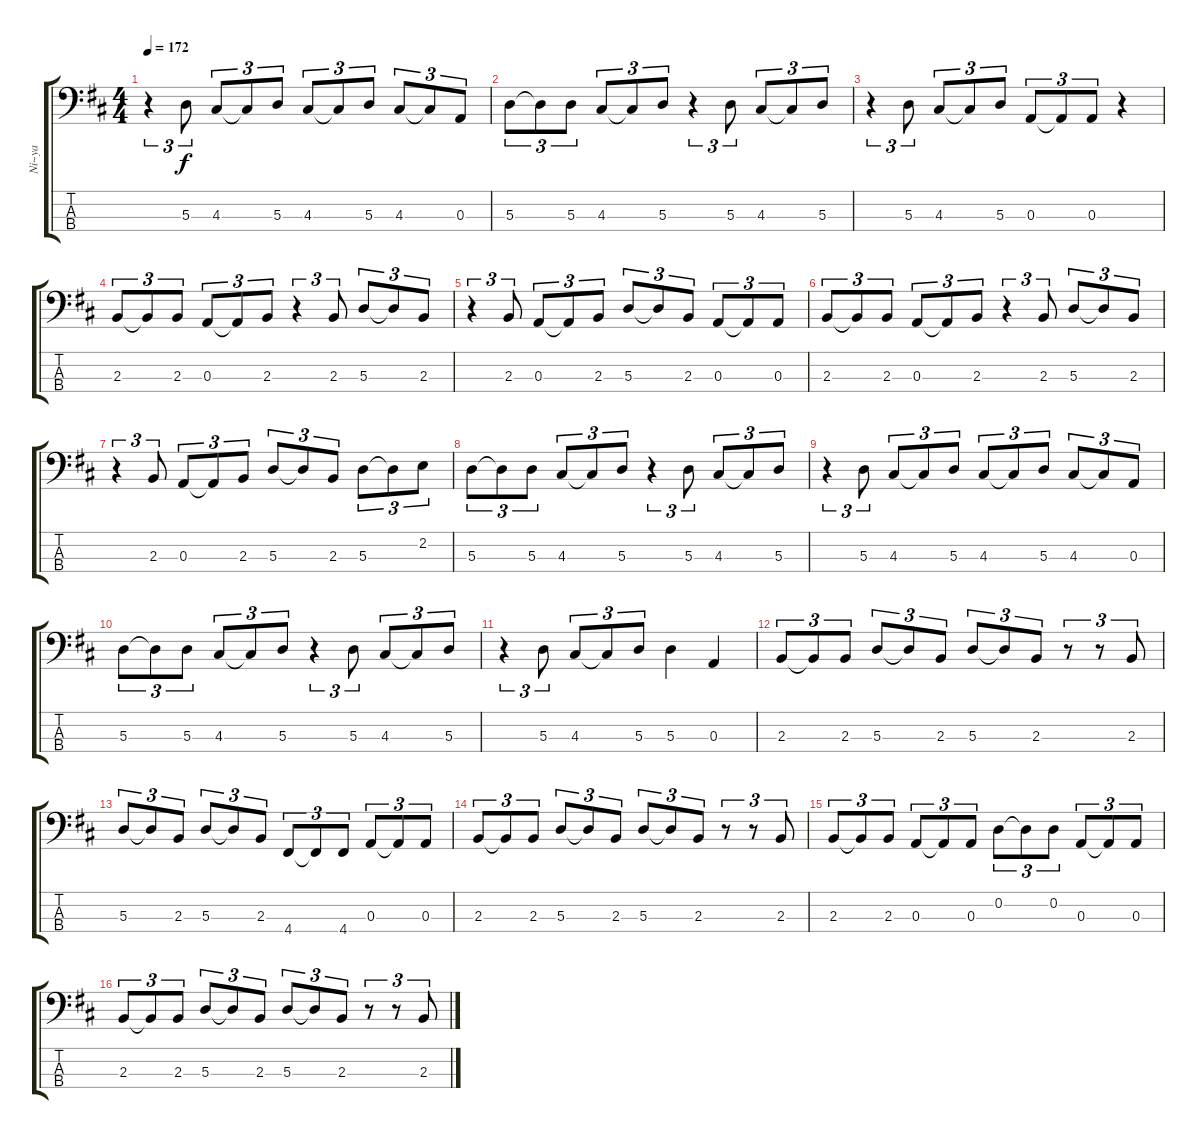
\track ("Ni~ya" "Ni~ya") {instrument electricbasspick}
\staff {score tabs}
\tuning (G2 D2 A1 D1) {hide}
\ts (4 4)
\tempo 172
\clef f4
\ks bminor
r.4{tu (3 2) dy f} 5.3.8{tu (3 2)} 4.3.8{tu (3 2)} 4.3{t}.8{tu (3 2)} 5.3.8{tu (3 2)} 4.3.8{tu (3 2)} 4.3{t}.8{tu (3 2)} 5.3.8{tu (3 2)} 4.3.8{tu (3 2)} 4.3{t}.8{tu (3 2)} 0.3.8{tu (3 2)} |
5.3.8{tu (3 2)} 5.3{t}.8{tu (3 2)} 5.3.8{tu (3 2)} 4.3.8{tu (3 2)} 4.3{t}.8{tu (3 2)} 5.3.8{tu (3 2)} r.4{tu (3 2)} 5.3.8{tu (3 2)} 4.3.8{tu (3 2)} 4.3{t}.8{tu (3 2)} 5.3.8{tu (3 2)} |
r.4{tu (3 2)} 5.3.8{tu (3 2)} 4.3.8{tu (3 2)} 4.3{t}.8{tu (3 2)} 5.3.8{tu (3 2)} 0.3.8{tu (3 2)} 0.3{t}.8{tu (3 2)} 0.3.8{tu (3 2)} r.4 |
2.3.8{tu (3 2)} 2.3{t}.8{tu (3 2)} 2.3.8{tu (3 2)} 0.3.8{tu (3 2)} 0.3{t}.8{tu (3 2)} 2.3.8{tu (3 2)} r.4{tu (3 2)} 2.3.8{tu (3 2)} 5.3.8{tu (3 2)} 5.3{t}.8{tu (3 2)} 2.3.8{tu (3 2)} |
r.4{tu (3 2)} 2.3.8{tu (3 2)} 0.3.8{tu (3 2)} 0.3{t}.8{tu (3 2)} 2.3.8{tu (3 2)} 5.3.8{tu (3 2)} 5.3{t}.8{tu (3 2)} 2.3.8{tu (3 2)} 0.3.8{tu (3 2)} 0.3{t}.8{tu (3 2)} 0.3.8{tu (3 2)} |
2.3.8{tu (3 2)} 2.3{t}.8{tu (3 2)} 2.3.8{tu (3 2)} 0.3.8{tu (3 2)} 0.3{t}.8{tu (3 2)} 2.3.8{tu (3 2)} r.4{tu (3 2)} 2.3.8{tu (3 2)} 5.3.8{tu (3 2)} 5.3{t}.8{tu (3 2)} 2.3.8{tu (3 2)} |
r.4{tu (3 2)} 2.3.8{tu (3 2)} 0.3.8{tu (3 2)} 0.3{t}.8{tu (3 2)} 2.3.8{tu (3 2)} 5.3.8{tu (3 2)} 5.3{t}.8{tu (3 2)} 2.3.8{tu (3 2)} 5.3.8{tu (3 2)} 5.3{t}.8{tu (3 2)} 2.2.8{tu (3 2)} |
5.3.8{tu (3 2)} 5.3{t}.8{tu (3 2)} 5.3.8{tu (3 2)} 4.3.8{tu (3 2)} 4.3{t}.8{tu (3 2)} 5.3.8{tu (3 2)} r.4{tu (3 2)} 5.3.8{tu (3 2)} 4.3.8{tu (3 2)} 4.3{t}.8{tu (3 2)} 5.3.8{tu (3 2)} |
r.4{tu (3 2)} 5.3.8{tu (3 2)} 4.3.8{tu (3 2)} 4.3{t}.8{tu (3 2)} 5.3.8{tu (3 2)} 4.3.8{tu (3 2)} 4.3{t}.8{tu (3 2)} 5.3.8{tu (3 2)} 4.3.8{tu (3 2)} 4.3{t}.8{tu (3 2)} 0.3.8{tu (3 2)} |
5.3.8{tu (3 2)} 5.3{t}.8{tu (3 2)} 5.3.8{tu (3 2)} 4.3.8{tu (3 2)} 4.3{t}.8{tu (3 2)} 5.3.8{tu (3 2)} r.4{tu (3 2)} 5.3.8{tu (3 2)} 4.3.8{tu (3 2)} 4.3{t}.8{tu (3 2)} 5.3.8{tu (3 2)} |
r.4{tu (3 2)} 5.3.8{tu (3 2)} 4.3.8{tu (3 2)} 4.3{t}.8{tu (3 2)} 5.3.8{tu (3 2)} 5.3.4 0.3.4 |
2.3.8{tu (3 2)} 2.3{t}.8{tu (3 2)} 2.3.8{tu (3 2)} 5.3.8{tu (3 2)} 5.3{t}.8{tu (3 2)} 2.3.8{tu (3 2)} 5.3.8{tu (3 2)} 5.3{t}.8{tu (3 2)} 2.3.8{tu (3 2)} r.8{tu (3 2)} r.8{tu (3 2)} 2.3.8{tu (3 2)} |
5.3.8{tu (3 2)} 5.3{t}.8{tu (3 2)} 2.3.8{tu (3 2)} 5.3.8{tu (3 2)} 5.3{t}.8{tu (3 2)} 2.3.8{tu (3 2)} 4.4.8{tu (3 2)} 4.4{t}.8{tu (3 2)} 4.4.8{tu (3 2)} 0.3.8{tu (3 2)} 0.3{t}.8{tu (3 2)} 0.3.8{tu (3 2)} |
2.3.8{tu (3 2)} 2.3{t}.8{tu (3 2)} 2.3.8{tu (3 2)} 5.3.8{tu (3 2)} 5.3{t}.8{tu (3 2)} 2.3.8{tu (3 2)} 5.3.8{tu (3 2)} 5.3{t}.8{tu (3 2)} 2.3.8{tu (3 2)} r.8{tu (3 2)} r.8{tu (3 2)} 2.3.8{tu (3 2)} |
2.3.8{tu (3 2)} 2.3{t}.8{tu (3 2)} 2.3.8{tu (3 2)} 0.3.8{tu (3 2)} 0.3{t}.8{tu (3 2)} 0.3.8{tu (3 2)} 0.2.8{tu (3 2)} 0.2{t}.8{tu (3 2)} 0.2.8{tu (3 2)} 0.3.8{tu (3 2)} 0.3{t}.8{tu (3 2)} 0.3.8{tu (3 2)} |
2.3.8{tu (3 2)} 2.3{t}.8{tu (3 2)} 2.3.8{tu (3 2)} 5.3.8{tu (3 2)} 5.3{t}.8{tu (3 2)} 2.3.8{tu (3 2)} 5.3.8{tu (3 2)} 5.3{t}.8{tu (3 2)} 2.3.8{tu (3 2)} r.8{tu (3 2)} r.8{tu (3 2)} 2.3.8{tu (3 2)}
